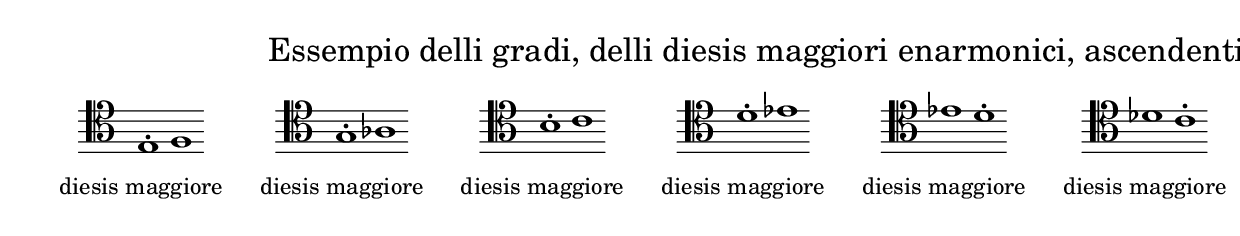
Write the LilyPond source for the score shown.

\version "2.22.2"

% Auto generated file

\header {
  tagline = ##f
}

dot = {
   \once \override Script.add-stem-support = ##f
   \once \override Script.toward-stem-shift = 0
   \once \override Script.skyline-horizontal-padding = 0
   \once \override Script.direction = 1
   \once \override Script.font-size = 1
}

\markup {
  \center-column {
    \line {
      \center-align
      \fontsize#3 { \concat { \normal-text "Essempio delli gradi, delli diesis maggiori enarmonici, ascendenti e discendenti"} }
    }
    \null
    \line {
      \center-column {

        \line {
          \score {
            <<
              \new Staff \with { instrumentName = ""} {
                \override Staff.TimeSignature.stencil = ##f
                \override Staff.NoteHead.style = #'baroque
                \accidentalStyle Score.forget
                \cadenzaOn
                \clef "tenor"
                \key c #`((0 . ,NATURAL) (1 . ,NATURAL) (2 . ,NATURAL)
                          (3 . ,NATURAL) (4 . ,NATURAL) (5 . ,NATURAL)
                          (6 . ,NATURAL))  \dot e1-.  f1 
                \cadenzaOff
              }
            >>
            \layout {
              \context {
                \Score
                \override SpacingSpanner.common-shortest-duration = #(ly:make-moment 1)
              }
            }
          }
        }
        \null
        \line {
          \left-align {  \normal-text "diesis maggiore" }
        }

      }
      \hspace #3 
      \center-column {

        \line {
          \score {
            <<
              \new Staff \with { instrumentName = ""} {
                \override Staff.TimeSignature.stencil = ##f
                \override Staff.NoteHead.style = #'baroque
                \accidentalStyle Score.forget
                \cadenzaOn
                \clef "tenor"
                \key c #`((0 . ,NATURAL) (1 . ,NATURAL) (2 . ,NATURAL)
                          (3 . ,NATURAL) (4 . ,NATURAL) (5 . ,NATURAL)
                          (6 . ,NATURAL))  \dot g1-.  as1 
                \cadenzaOff
              }
            >>
            \layout {
              \context {
                \Score
                \override SpacingSpanner.common-shortest-duration = #(ly:make-moment 1)
              }
            }
          }
        }
        \null
        \line {
          \left-align {  \normal-text "diesis maggiore" }
        }

      }
      \hspace #3 
      \center-column {

        \line {
          \score {
            <<
              \new Staff \with { instrumentName = ""} {
                \override Staff.TimeSignature.stencil = ##f
                \override Staff.NoteHead.style = #'baroque
                \accidentalStyle Score.forget
                \cadenzaOn
                \clef "tenor"
                \key c #`((0 . ,NATURAL) (1 . ,NATURAL) (2 . ,NATURAL)
                          (3 . ,NATURAL) (4 . ,NATURAL) (5 . ,NATURAL)
                          (6 . ,NATURAL))  \dot b1-.  c'1 
                \cadenzaOff
              }
            >>
            \layout {
              \context {
                \Score
                \override SpacingSpanner.common-shortest-duration = #(ly:make-moment 1)
              }
            }
          }
        }
        \null
        \line {
          \left-align {  \normal-text "diesis maggiore" }
        }

      }
      \hspace #3 
      \center-column {

        \line {
          \score {
            <<
              \new Staff \with { instrumentName = ""} {
                \override Staff.TimeSignature.stencil = ##f
                \override Staff.NoteHead.style = #'baroque
                \accidentalStyle Score.forget
                \cadenzaOn
                \clef "tenor"
                \key c #`((0 . ,NATURAL) (1 . ,NATURAL) (2 . ,NATURAL)
                          (3 . ,NATURAL) (4 . ,NATURAL) (5 . ,NATURAL)
                          (6 . ,NATURAL))  \dot d'1-.  es'1 
                \cadenzaOff
              }
            >>
            \layout {
              \context {
                \Score
                \override SpacingSpanner.common-shortest-duration = #(ly:make-moment 1)
              }
            }
          }
        }
        \null
        \line {
          \left-align {  \normal-text "diesis maggiore" }
        }

      }
      \hspace #3 
      \center-column {

        \line {
          \score {
            <<
              \new Staff \with { instrumentName = ""} {
                \override Staff.TimeSignature.stencil = ##f
                \override Staff.NoteHead.style = #'baroque
                \accidentalStyle Score.forget
                \cadenzaOn
                \clef "tenor"
                \key c #`((0 . ,NATURAL) (1 . ,NATURAL) (2 . ,NATURAL)
                          (3 . ,NATURAL) (4 . ,NATURAL) (5 . ,NATURAL)
                          (6 . ,NATURAL))  es'1  \dot d'1-. 
                \cadenzaOff
              }
            >>
            \layout {
              \context {
                \Score
                \override SpacingSpanner.common-shortest-duration = #(ly:make-moment 1)
              }
            }
          }
        }
        \null
        \line {
          \left-align {  \normal-text "diesis maggiore" }
        }

      }
      \hspace #3 
      \center-column {

        \line {
          \score {
            <<
              \new Staff \with { instrumentName = ""} {
                \override Staff.TimeSignature.stencil = ##f
                \override Staff.NoteHead.style = #'baroque
                \accidentalStyle Score.forget
                \cadenzaOn
                \clef "tenor"
                \key c #`((0 . ,NATURAL) (1 . ,NATURAL) (2 . ,NATURAL)
                          (3 . ,NATURAL) (4 . ,NATURAL) (5 . ,NATURAL)
                          (6 . ,NATURAL))  des'1  \dot c'1-. 
                \cadenzaOff
              }
            >>
            \layout {
              \context {
                \Score
                \override SpacingSpanner.common-shortest-duration = #(ly:make-moment 1)
              }
            }
          }
        }
        \null
        \line {
          \left-align {  \normal-text "diesis maggiore" }
        }

      }
      \hspace #3 
      \center-column {

        \line {
          \score {
            <<
              \new Staff \with { instrumentName = ""} {
                \override Staff.TimeSignature.stencil = ##f
                \override Staff.NoteHead.style = #'baroque
                \accidentalStyle Score.forget
                \cadenzaOn
                \clef "tenor"
                \key c #`((0 . ,NATURAL) (1 . ,NATURAL) (2 . ,NATURAL)
                          (3 . ,NATURAL) (4 . ,NATURAL) (5 . ,NATURAL)
                          (6 . ,NATURAL))  c'1  \dot b1-. 
                \cadenzaOff
              }
            >>
            \layout {
              \context {
                \Score
                \override SpacingSpanner.common-shortest-duration = #(ly:make-moment 1)
              }
            }
          }
        }
        \null
        \line {
          \left-align {  \normal-text "diesis maggiore" }
        }

      }
      \hspace #3 
      \center-column {

        \line {
          \score {
            <<
              \new Staff \with { instrumentName = ""} {
                \override Staff.TimeSignature.stencil = ##f
                \override Staff.NoteHead.style = #'baroque
                \accidentalStyle Score.forget
                \cadenzaOn
                \clef "tenor"
                \key c #`((0 . ,NATURAL) (1 . ,NATURAL) (2 . ,NATURAL)
                          (3 . ,NATURAL) (4 . ,NATURAL) (5 . ,NATURAL)
                          (6 . ,NATURAL))  \dot a1-.  \dot as1-. 
                \cadenzaOff
              }
            >>
            \layout {
              \context {
                \Score
                \override SpacingSpanner.common-shortest-duration = #(ly:make-moment 1)
              }
            }
          }
        }
        \null
        \line {
          \left-align {  \normal-text "diesis maggiore" }
        }

      }
      \hspace #3 

    }
  }
}